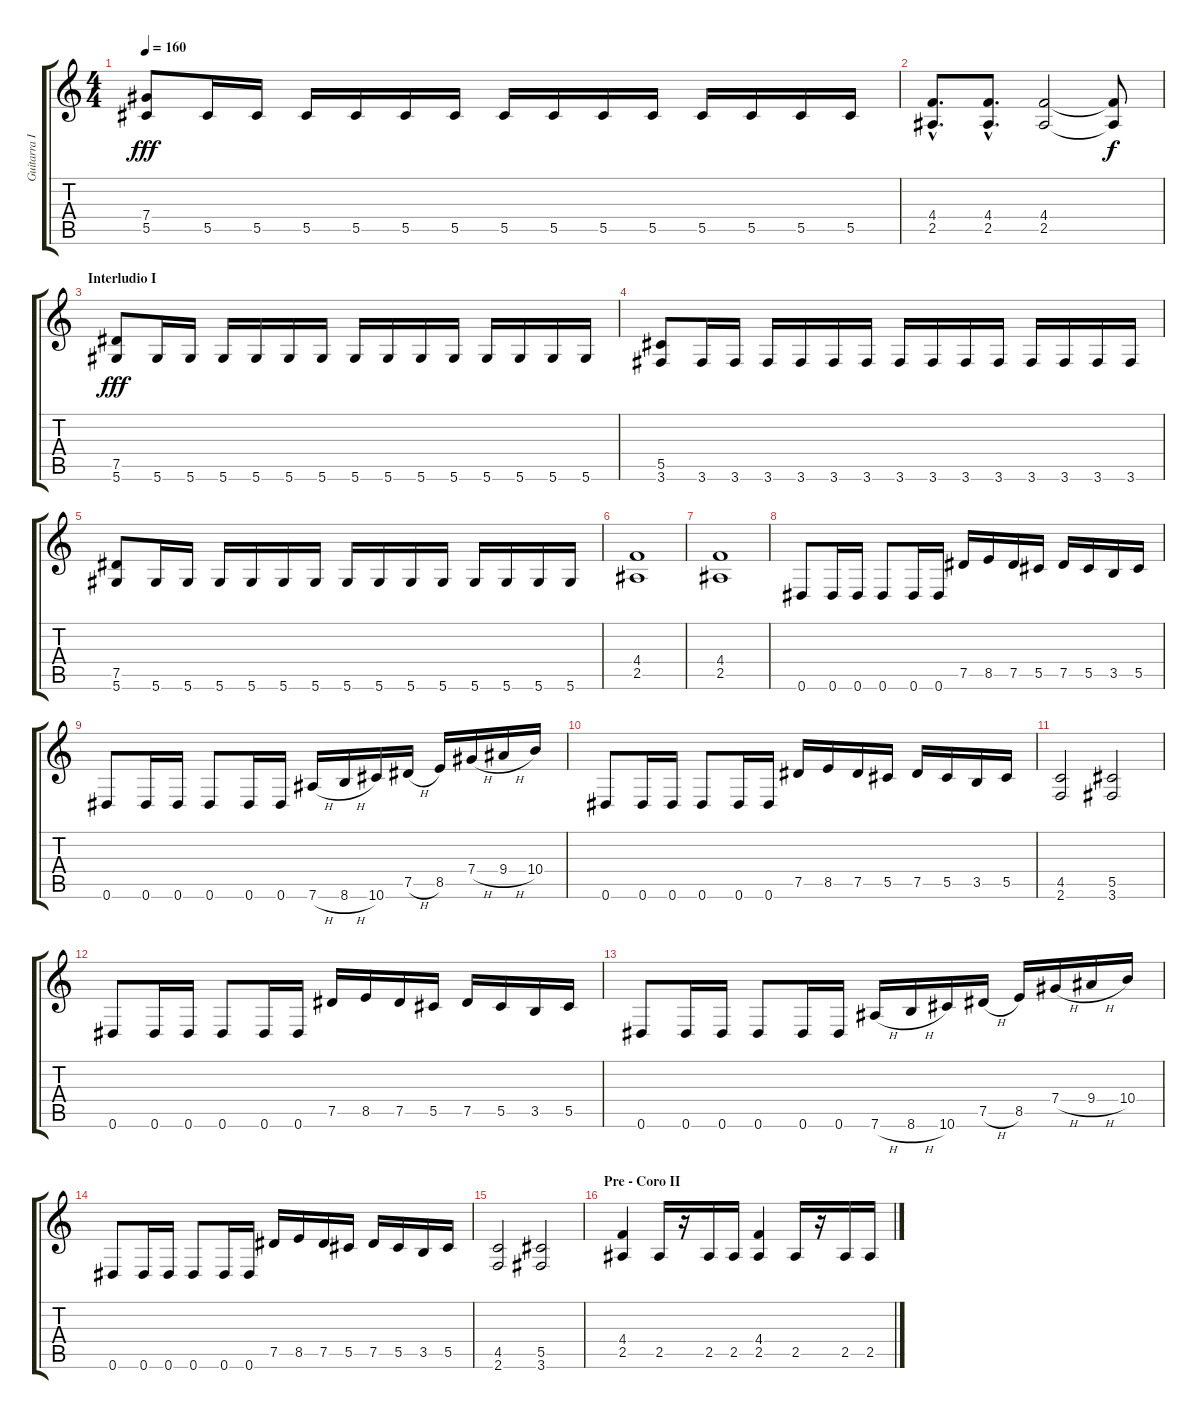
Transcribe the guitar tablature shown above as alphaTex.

\track ("Guitarra II" "Guitarra I") {instrument distortionguitar}
\staff {score tabs}
\tuning (Eb4 Bb3 Gb3 Db3 Ab2 Eb2) {hide}
\ts (4 4)
\tempo 160
\clef g2
\ks c
(7.4 5.5).8{dy fff} 5.5.16 5.5.16 5.5.16 5.5.16 5.5.16 5.5.16 5.5.16 5.5.16 5.5.16 5.5.16 5.5.16 5.5.16 5.5.16 5.5.16 |
(4.4{hac} 2.5{hac}).8{d} (4.4{hac} 2.5{hac}).8{d} (4.4 2.5).2 (4.4{t} 2.5{t}).8{dy f} |
\section ("" "Interludio I")
(7.5 5.6).8{dy fff} 5.6.16 5.6.16 5.6.16 5.6.16 5.6.16 5.6.16 5.6.16 5.6.16 5.6.16 5.6.16 5.6.16 5.6.16 5.6.16 5.6.16 |
(5.5 3.6).8 3.6.16 3.6.16 3.6.16 3.6.16 3.6.16 3.6.16 3.6.16 3.6.16 3.6.16 3.6.16 3.6.16 3.6.16 3.6.16 3.6.16 |
(7.5 5.6).8 5.6.16 5.6.16 5.6.16 5.6.16 5.6.16 5.6.16 5.6.16 5.6.16 5.6.16 5.6.16 5.6.16 5.6.16 5.6.16 5.6.16 |
(4.4 2.5).1 |
(4.4 2.5).1 |
0.6.8 0.6.16 0.6.16 0.6.8 0.6.16 0.6.16 7.5.16 8.5.16 7.5.16 5.5.16 7.5.16 5.5.16 3.5.16 5.5.16 |
0.6.8 0.6.16 0.6.16 0.6.8 0.6.16 0.6.16 7.6{h}.16 8.6{h}.16 10.6.16 7.5{h}.16 8.5.16 7.4{h}.16 9.4{h}.16 10.4.16 |
0.6.8 0.6.16 0.6.16 0.6.8 0.6.16 0.6.16 7.5.16 8.5.16 7.5.16 5.5.16 7.5.16 5.5.16 3.5.16 5.5.16 |
(4.5 2.6).2 (5.5 3.6).2 |
0.6.8 0.6.16 0.6.16 0.6.8 0.6.16 0.6.16 7.5.16 8.5.16 7.5.16 5.5.16 7.5.16 5.5.16 3.5.16 5.5.16 |
0.6.8 0.6.16 0.6.16 0.6.8 0.6.16 0.6.16 7.6{h}.16 8.6{h}.16 10.6.16 7.5{h}.16 8.5.16 7.4{h}.16 9.4{h}.16 10.4.16 |
0.6.8 0.6.16 0.6.16 0.6.8 0.6.16 0.6.16 7.5.16 8.5.16 7.5.16 5.5.16 7.5.16 5.5.16 3.5.16 5.5.16 |
(4.5 2.6).2 (5.5 3.6).2 |
\section ("" "Pre - Coro II")
(4.4 2.5).4 2.5.16 r.16 2.5.16 2.5.16 (4.4 2.5).4 2.5.16 r.16 2.5.16 2.5.16
